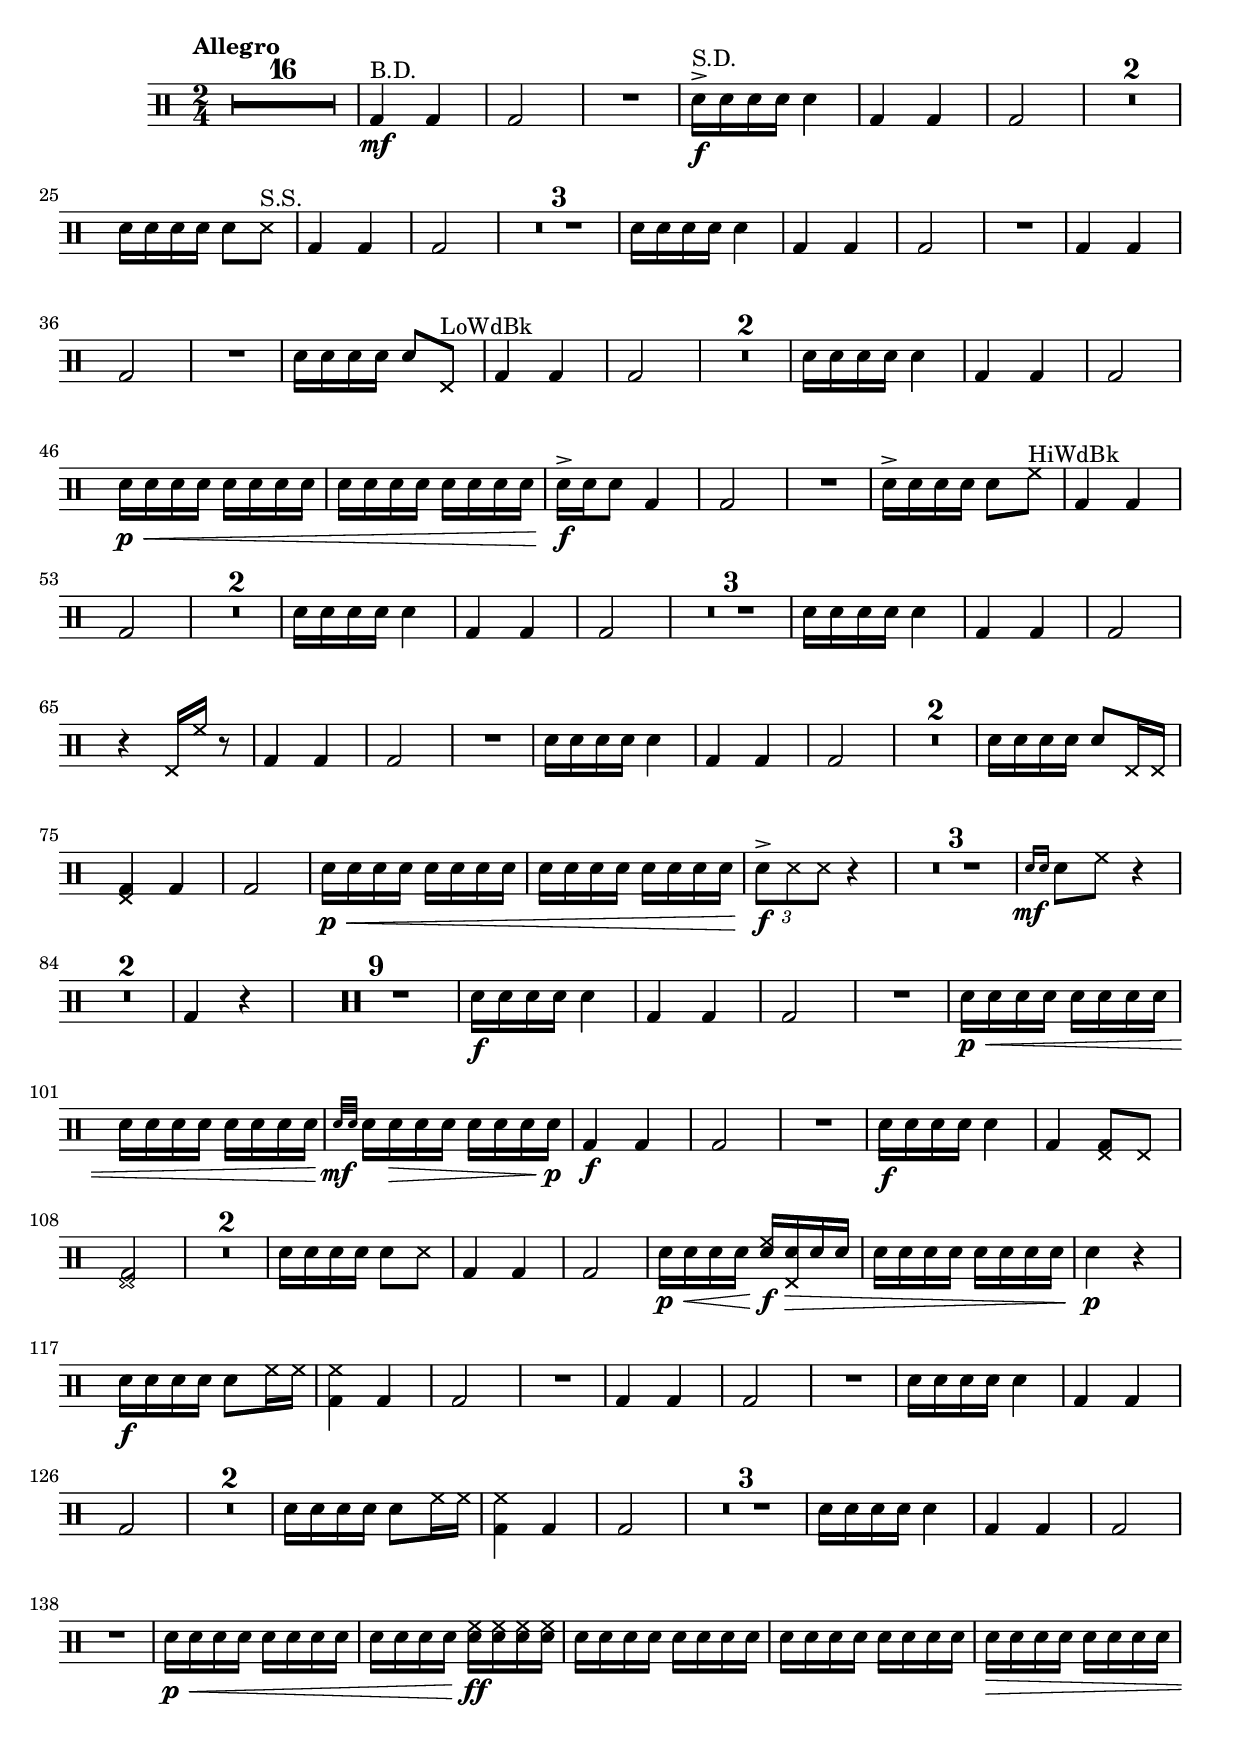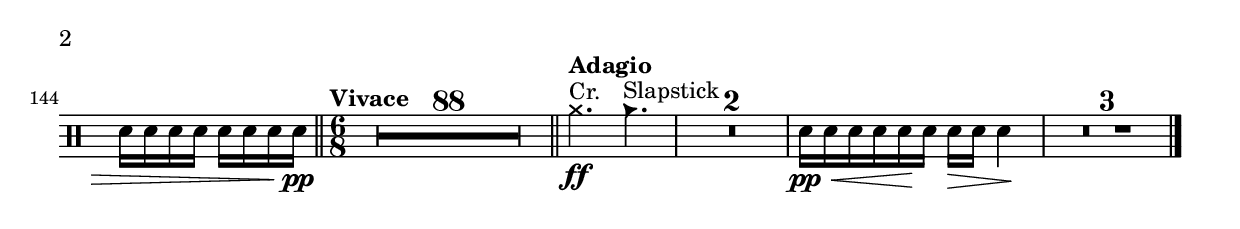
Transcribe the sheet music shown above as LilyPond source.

\version "2.12.0"

\score {
  \drums{
    \compressFullBarRests
    \clef percussion    %staffkeysig
    \time 2/4 
    \tempo "Allegro"
    R2 *16 | %
    bd4 \mf ^\markup {\upright  "B.D."} bd      | % 17
    bd2      | % 18
    R2  | % 
    sn16->  \f ^\markup {\upright  "S.D."} sn sn sn sn4      | % 20
    bd bd      | % 21
    bd2      | % 22
    R2 *2  | % 
    sn16 sn sn sn sn8 ss ^\markup {\upright  "S.S."}      | % 25
    bd4 bd      | % 26
    bd2      | % 27
    R2 *3  | % 
    sn16 sn sn sn sn4      | % 31
    bd bd      | % 32
    bd2      | % 33
    R2  | % 
    bd4 bd      | % 35
    bd2      | % 36
    R2  | % 
    sn16 sn sn sn sn8 hhp ^\markup {\upright  "LoWdBk"}      | % 38
    bd4 bd      | % 39
    bd2      | % 40
    R2 *2  | % 
    sn16 sn sn sn sn4      | % 43
    bd bd      | % 44
    bd2      | % 45
    sn16 \< \p sn sn sn sn sn sn sn      | % 46
    sn sn sn sn sn sn sn sn      | % 47
    sn->  \! \f sn sn8 bd4      | % 48
    bd2      | % 49
    R2  | % 
    sn16->  sn sn sn sn8 hh  ^\markup {\upright  "HiWdBk"}      | % 51
    bd4 bd      | % 52
    bd2      | % 53
    R2 *2  | % 
    sn16 sn sn sn sn4      | % 56
    bd bd      | % 57
    bd2      | % 58
    R2 *3  | % 
    sn16 sn sn sn sn4      | % 62
    bd bd      | % 63
    bd2      | % 64
    r4 hhp16 hh  r8      | % 65
    bd4 bd      | % 66
    bd2      | % 67
    R2  | % 
    sn16 sn sn sn sn4      | % 69
    bd bd      | % 70
    bd2      | % 71
    R2 *2  | % 
    sn16 sn sn sn sn8 hhp16 hhp      | % 74
    <bd hhp>4 bd      | % 75
    bd2      | % 76
    sn16 \< \p sn sn sn sn sn sn sn      | % 77
    sn sn sn sn sn sn sn sn      | % 78
    \times 2/3{sn8->  \! \f ss ss  } r4      | % 79
    R2 *3  | % 
    \grace{\stemUp sn16 \mf  [ sn  ]  } \stemNeutral sn8 hh  r4      | % 83
    R2 *2  | % 
    bd4 r      | % 86
    R2 *9  | % 
    sn16 \f sn sn sn sn4      | % 96
    bd bd      | % 97
    bd2      | % 98
    R2  | % 
    sn16 \< \p sn sn sn sn sn sn sn      | % 100
    sn sn sn sn sn sn sn sn      | % 101
    \grace{\stemUp sn32 \! \mf  [ sn  ]  } \stemNeutral sn16 sn \> sn sn sn sn sn sn \p      | % 102
    bd4 \! \f bd      | % 103
    bd2      | % 104
    R2  | % 
    sn16 \f sn sn sn sn4      | % 106
    bd <bd hhp>8 hhp      | % 107
    <bd hhp>2      | % 108
    R2 *2  | % 
    sn16 sn sn sn sn8 ss      | % 111
    bd4 bd      | % 112
    bd2      | % 113
    sn16 \< \p sn sn sn <sn hh > \! \f <sn hhp> \> sn sn      | % 114
    sn sn sn sn sn sn sn sn      | % 115
    sn4 \! \p r      | % 116
    sn16 \f sn sn sn sn8 hh16 hh      | % 117
    <bd hh >4 bd      | % 118
    bd2      | % 119
    R2  | % 
    bd4 bd      | % 121
    bd2      | % 122
    R2  | % 
    sn16 sn sn sn sn4      | % 124
    bd bd      | % 125
    bd2      | % 126
    R2 *2  | % 
    sn16 sn sn sn sn8 hh16 hh      | % 129
    <bd hh >4 bd      | % 130
    bd2      | % 131
    R2 *3  | % 
    sn16 sn sn sn sn4      | % 135
    bd bd      | % 136
    bd2      | % 137
    R2  | % 
    sn16 \< \p sn sn sn sn sn sn sn      | % 139
    sn sn sn sn <sn hh > \! \ff <sn hh > <sn hh > <sn hh >      | % 140
    sn sn sn sn sn sn sn sn      | % 141
    sn sn sn sn sn sn sn sn      | % 142
    sn \> sn sn sn sn sn sn sn      | % 143
    sn16 sn sn sn sn sn sn sn \! \pp     \bar "||"     | % 144
    %bartimesig: 
    \time 6/8 
    \tempo "Vivace"
    R2. *88 \bar "||"    | % 145
    \tempo "Adagio"
    cymcb4. \ff ^\markup {\upright  "Cr."} cb4. ^\markup {\upright  "Slapstick"}      | % 233
    R2. *2     | % 234
    sn16 \< \pp sn sn sn sn \! sn sn \> sn sn4 \!      | % 236
    R2. *3  \bar "|."    | % 237
  }% end of last bar in partorvoice
}%% end of score-block
